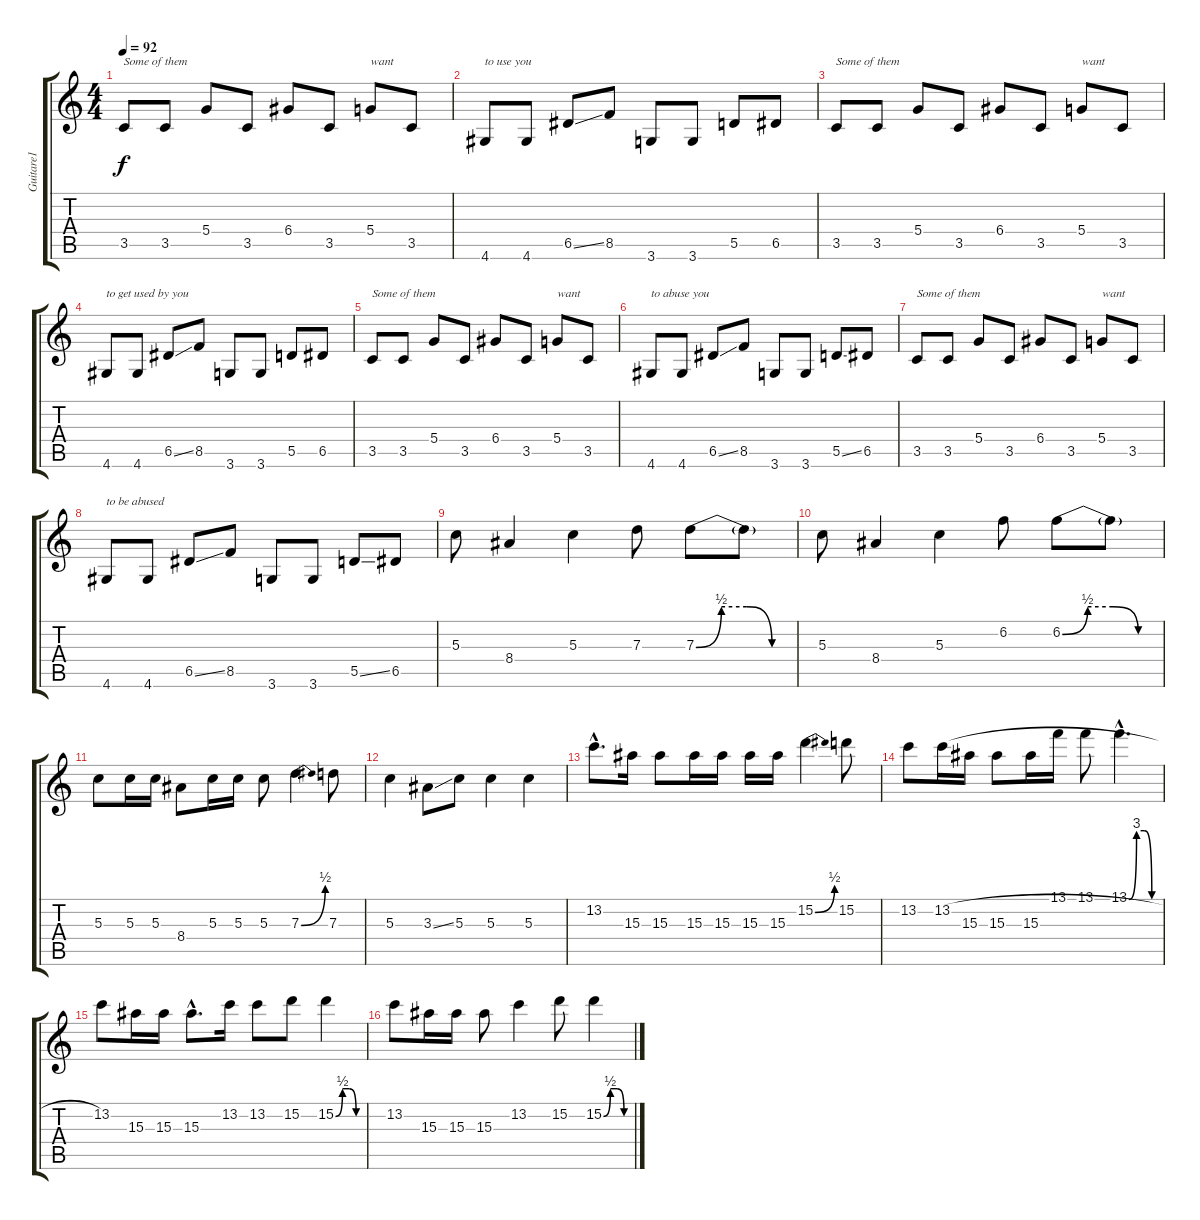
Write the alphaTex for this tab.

\track ("Guitare1" "Guitare1") {instrument distortionguitar}
\staff {score tabs}
\tuning (E4 B3 G3 D3 A2 E2) {hide}
\ts (4 4)
\tempo 92
\clef g2
\ks c
3.5.8{txt "Some of them" dy f} 3.5.8 5.4.8 3.5.8 6.4.8 3.5.8 5.4.8{txt "want"} 3.5.8 |
4.6.8{txt "to use you"} 4.6.8 6.5{ss}.8 8.5.8 3.6.8 3.6.8 5.5.8 6.5.8 |
3.5.8{txt "Some of them"} 3.5.8 5.4.8 3.5.8 6.4.8 3.5.8 5.4.8{txt "want"} 3.5.8 |
4.6.8{txt "to get used by you"} 4.6.8 6.5{ss}.8 8.5.8 3.6.8 3.6.8 5.5.8 6.5.8 |
3.5.8{txt "Some of them"} 3.5.8 5.4.8 3.5.8 6.4.8 3.5.8 5.4.8{txt "want"} 3.5.8 |
4.6.8{txt "to abuse you"} 4.6.8 6.5{ss}.8 8.5.8 3.6.8 3.6.8 5.5{ss}.8 6.5.8 |
3.5.8{txt "Some of them"} 3.5.8 5.4.8 3.5.8 6.4.8 3.5.8 5.4.8{txt "want"} 3.5.8 |
4.6.8{txt "to be abused"} 4.6.8 6.5{ss}.8 8.5.8 3.6.8 3.6.8 5.5{ss}.8 6.5.8 |
5.3.8 8.4.4 5.3.4 7.3.8 7.3{be (custom 0 0 15 2 30 2 45 0 60 0)}.8 7.3{t}.8 |
5.3.8 8.4.4 5.3.4 6.2.8 6.2{be (custom 0 0 15 2 30 2 45 0 60 0)}.8 6.2{t}.8 |
5.3.8 5.3.16 5.3.16 8.4.8 5.3.16 5.3.16 5.3.8 7.3{be (bend 0 0 60 2)}.4 7.3.8 |
5.3.4 3.3{ss}.8 5.3.8 5.3.4 5.3.4 |
13.2{hac}.8{d} 15.3.16 15.3.8 15.3.16 15.3.16 15.3.16 15.3.16 15.2{be (bend 0 0 60 2)}.4 15.2.8 |
13.2.8 13.2{h}.16 15.3.16 15.3.8 15.3.16 13.1.16 13.1.8 13.1{be (custom 0 0 15 12 30 12 45 0 60 0) hac}.4{d} |
13.2.8 15.3.16 15.3.16 15.3{hac}.8{d} 13.2.16 13.2.8 15.2.8 15.2{be (custom 0 0 15 2 30 2 45 0 60 0)}.4 |
13.2.8 15.3.16 15.3.16 15.3.8 13.2.4 15.2.8 15.2{be (custom 0 0 15 2 30 2 45 0 60 0)}.4
